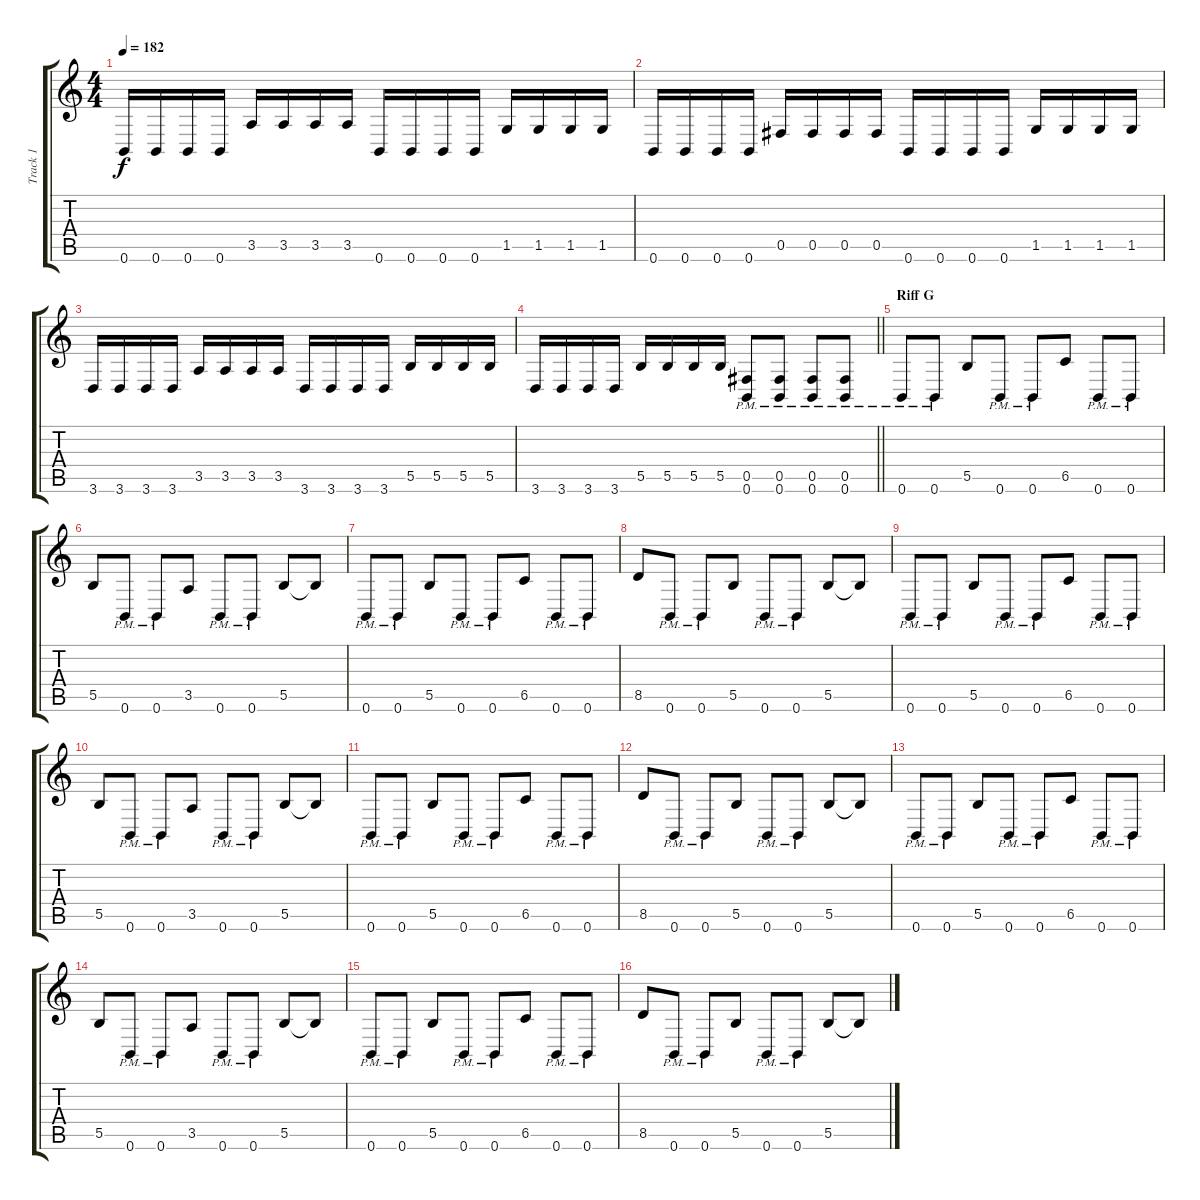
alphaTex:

\track ("Track 1" "Track 1") {instrument overdrivenguitar}
\staff {score tabs}
\tuning (Db4 Ab3 E3 B2 Gb2 B1) {hide}
\ts (4 4)
\tempo 182
\clef g2
\ks c
0.6.16{dy f} 0.6.16 0.6.16 0.6.16 3.5.16 3.5.16 3.5.16 3.5.16 0.6.16 0.6.16 0.6.16 0.6.16 1.5.16 1.5.16 1.5.16 1.5.16 |
0.6.16 0.6.16 0.6.16 0.6.16 0.5.16 0.5.16 0.5.16 0.5.16 0.6.16 0.6.16 0.6.16 0.6.16 1.5.16 1.5.16 1.5.16 1.5.16 |
3.6.16 3.6.16 3.6.16 3.6.16 3.5.16 3.5.16 3.5.16 3.5.16 3.6.16 3.6.16 3.6.16 3.6.16 5.5.16 5.5.16 5.5.16 5.5.16 |
\barLineRight lightlight
3.6.16 3.6.16 3.6.16 3.6.16 5.5.16 5.5.16 5.5.16 5.5.16 (0.5{pm} 0.6{pm}).8 (0.5{pm} 0.6{pm}).8 (0.5{pm} 0.6{pm}).8 (0.5{pm} 0.6{pm}).8 |
\section ("" "Riff G")
0.6{pm}.8 0.6{pm}.8 5.5.8 0.6{pm}.8 0.6{pm}.8 6.5.8 0.6{pm}.8 0.6{pm}.8 |
5.5.8 0.6{pm}.8 0.6{pm}.8 3.5.8 0.6{pm}.8 0.6{pm}.8 5.5.8 5.5{t}.8 |
0.6{pm}.8 0.6{pm}.8 5.5.8 0.6{pm}.8 0.6{pm}.8 6.5.8 0.6{pm}.8 0.6{pm}.8 |
8.5.8 0.6{pm}.8 0.6{pm}.8 5.5.8 0.6{pm}.8 0.6{pm}.8 5.5.8 5.5{t}.8 |
0.6{pm}.8 0.6{pm}.8 5.5.8 0.6{pm}.8 0.6{pm}.8 6.5.8 0.6{pm}.8 0.6{pm}.8 |
5.5.8 0.6{pm}.8 0.6{pm}.8 3.5.8 0.6{pm}.8 0.6{pm}.8 5.5.8 5.5{t}.8 |
0.6{pm}.8 0.6{pm}.8 5.5.8 0.6{pm}.8 0.6{pm}.8 6.5.8 0.6{pm}.8 0.6{pm}.8 |
8.5.8 0.6{pm}.8 0.6{pm}.8 5.5.8 0.6{pm}.8 0.6{pm}.8 5.5.8 5.5{t}.8 |
0.6{pm}.8 0.6{pm}.8 5.5.8 0.6{pm}.8 0.6{pm}.8 6.5.8 0.6{pm}.8 0.6{pm}.8 |
5.5.8 0.6{pm}.8 0.6{pm}.8 3.5.8 0.6{pm}.8 0.6{pm}.8 5.5.8 5.5{t}.8 |
0.6{pm}.8 0.6{pm}.8 5.5.8 0.6{pm}.8 0.6{pm}.8 6.5.8 0.6{pm}.8 0.6{pm}.8 |
8.5.8 0.6{pm}.8 0.6{pm}.8 5.5.8 0.6{pm}.8 0.6{pm}.8 5.5.8 5.5{t}.8
